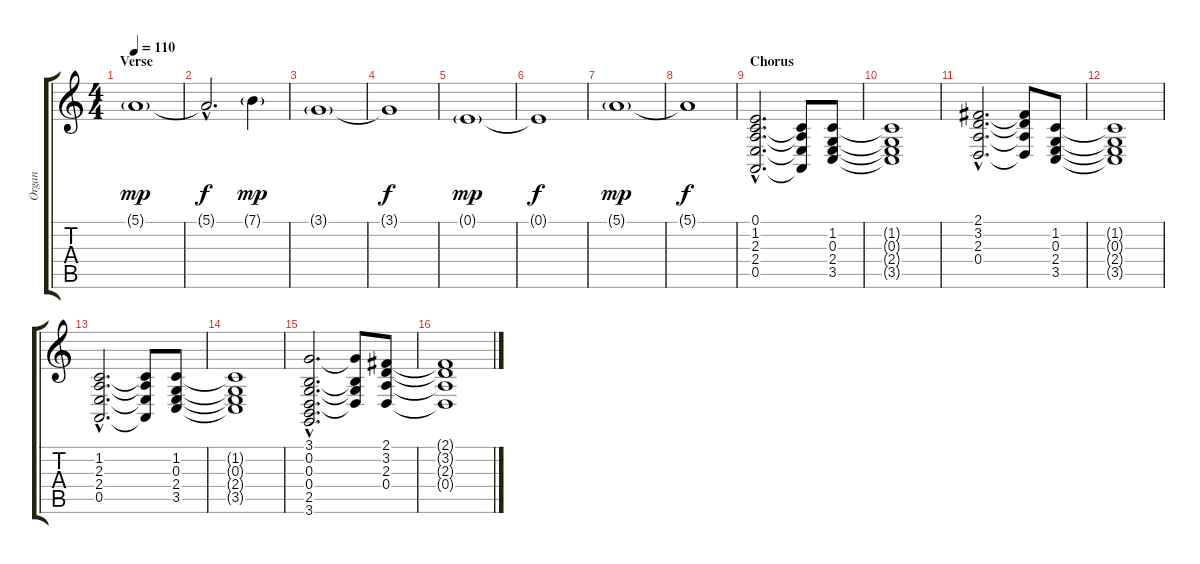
\track ("Organ" "Organ") {instrument reedorgan}
\staff {score tabs}
\tuning (E4 B3 G3 D3 A2 E2) {hide}
\ts (4 4)
\section ("" "Verse")
\tempo 110
\clef g2
\ks c
5.1{g}.1{dy mp} |
5.1{hac t}.2{d dy f} 7.1{g}.4{dy mp} |
3.1{g}.1 |
3.1{t}.1{dy f} |
0.1{g}.1{dy mp} |
0.1{t}.1{dy f} |
5.1{g}.1{dy mp} |
5.1{t}.1{dy f} |
\section ("" "Chorus")
(0.1{hac} 1.2{hac} 2.3{hac} 2.4{hac} 0.5{hac}).2{d} (1.2{t} 2.3{t} 2.4{t} 0.5{t}).8 (1.2 0.3 2.4 3.5).8 |
(1.2{t} 0.3{t} 2.4{t} 3.5{t}).1 |
(2.1{hac} 3.2{hac} 2.3{hac} 0.4{hac}).2{d} (2.1{t} 3.2{t} 2.3{t} 0.4{t}).8 (1.2 0.3 2.4 3.5).8 |
(1.2{t} 0.3{t} 2.4{t} 3.5{t}).1 |
(1.2{hac} 2.3{hac} 2.4{hac} 0.5{hac}).2{d} (1.2{t} 2.3{t} 2.4{t} 0.5{t}).8 (1.2 0.3 2.4 3.5).8 |
(1.2{t} 0.3{t} 2.4{t} 3.5{t}).1 |
(3.1{hac} 0.2{hac} 0.3{hac} 0.4{hac} 2.5{hac} 3.6{hac}).2{d} (3.1{t} 0.2{t} 0.3{t} 0.4{t}).8 (2.1 3.2 2.3 0.4).8 |
(2.1{t} 3.2{t} 2.3{t} 0.4{t}).1
